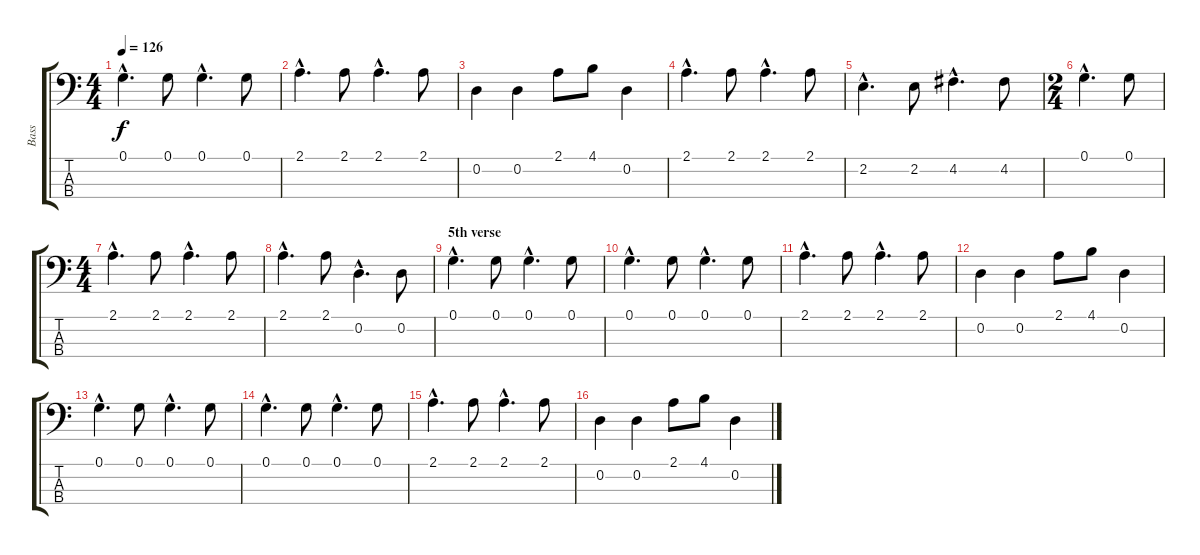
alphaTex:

\track ("Bass" "Bass") {instrument electricbassfinger}
\staff {score tabs}
\tuning (G2 D2 A1 E1) {hide}
\ts (4 4)
\tempo 126
\clef f4
\ks c
0.1{hac}.4{d dy f} 0.1.8 0.1{hac}.4{d} 0.1.8 |
2.1{hac}.4{d} 2.1.8 2.1{hac}.4{d} 2.1.8 |
0.2.4 0.2.4 2.1.8 4.1.8 0.2.4 |
2.1{hac}.4{d} 2.1.8 2.1{hac}.4{d} 2.1.8 |
2.2{hac}.4{d} 2.2.8 4.2{hac}.4{d} 4.2.8 |
\ts (2 4)
0.1{hac}.4{d} 0.1.8 |
\ts (4 4)
2.1{hac}.4{d} 2.1.8 2.1{hac}.4{d} 2.1.8 |
2.1{hac}.4{d} 2.1.8 0.2{hac}.4{d} 0.2.8 |
\section ("" "5th verse")
0.1{hac}.4{d} 0.1.8 0.1{hac}.4{d} 0.1.8 |
0.1{hac}.4{d} 0.1.8 0.1{hac}.4{d} 0.1.8 |
2.1{hac}.4{d} 2.1.8 2.1{hac}.4{d} 2.1.8 |
0.2.4 0.2.4 2.1.8 4.1.8 0.2.4 |
0.1{hac}.4{d} 0.1.8 0.1{hac}.4{d} 0.1.8 |
0.1{hac}.4{d} 0.1.8 0.1{hac}.4{d} 0.1.8 |
2.1{hac}.4{d} 2.1.8 2.1{hac}.4{d} 2.1.8 |
0.2.4 0.2.4 2.1.8 4.1.8 0.2.4
